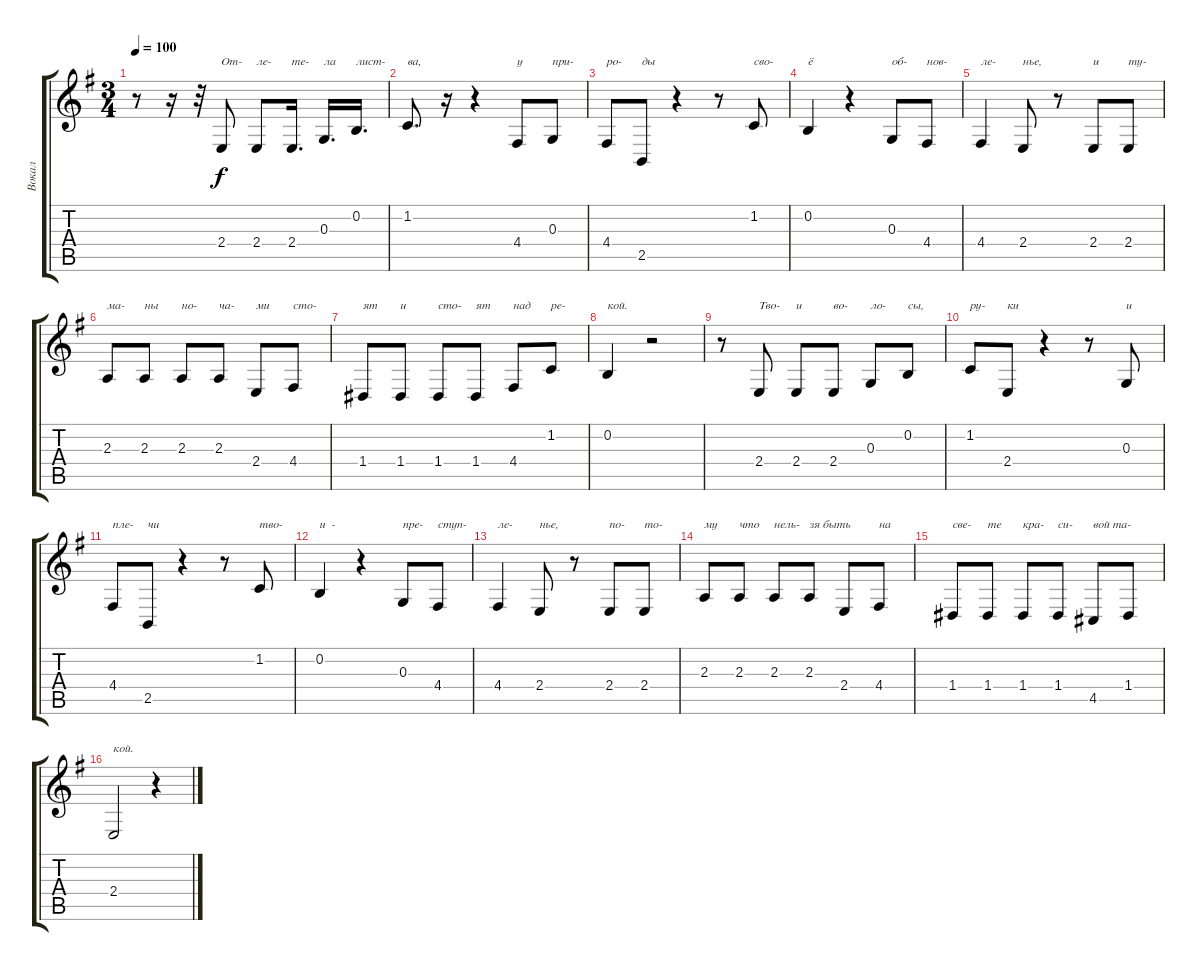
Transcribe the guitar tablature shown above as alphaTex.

\track ("Вокал" "Вокал") {instrument lead3calliope}
\staff {score tabs}
\tuning (E4 B3 G3 D3 A2 E2) {hide}
\ts (3 4)
\tempo 100
\clef g2
\ks eminor
r.8{dy f} r.16 r.32 2.4.8{txt "От-"} 2.4.8{txt "ле-"} 2.4.16{d txt "те-"} 0.3.16{d txt "ла"} 0.2.16{d txt "лист-"} |
1.2.8{d txt "ва,"} r.16 r.4 4.4.8{txt "у"} 0.3.8{txt "при-"} |
4.4.8{txt "ро-"} 2.5.8{txt "ды"} r.4 r.8 1.2.8{txt "сво-"} |
0.2.4{txt "ё"} r.4 0.3.8{txt "об-"} 4.4.8{txt "нов-"} |
4.4.4{txt "ле-"} 2.4.8{txt "нье,"} r.8 2.4.8{txt "и"} 2.4.8{txt "ту-"} |
2.3.8{txt "ма-"} 2.3.8{txt "ны"} 2.3.8{txt "но-"} 2.3.8{txt "ча-"} 2.4.8{txt "ми"} 4.4.8{txt "сто-"} |
1.4.8{txt "ят"} 1.4.8{txt "и"} 1.4.8{txt "сто-"} 1.4.8{txt "ят"} 4.4.8{txt "над"} 1.2.8{txt "ре-"} |
0.2.4{txt "кой."} r.2 |
r.8 2.4.8{txt "Тво-"} 2.4.8{txt "и"} 2.4.8{txt "во-"} 0.3.8{txt "ло-"} 0.2.8{txt "сы,"} |
1.2.8{txt "ру-"} 2.4.8{txt "ки"} r.4 r.8 0.3.8{txt "и"} |
4.4.8{txt "пле-"} 2.5.8{txt "чи"} r.4 r.8 1.2.8{txt "тво-"} |
0.2.4{txt "и  -"} r.4 0.3.8{txt "пре-"} 4.4.8{txt "ступ-"} |
4.4.4{txt "ле-"} 2.4.8{txt "нье,"} r.8 2.4.8{txt "по-"} 2.4.8{txt "то-"} |
2.3.8{txt "му"} 2.3.8{txt "что"} 2.3.8{txt "нель-"} 2.3.8{txt "зя быть"} 2.4.8 4.4.8{txt "на"} |
1.4.8{txt "све-"} 1.4.8{txt "те"} 1.4.8{txt "кра-"} 1.4.8{txt "си-"} 4.5.8{txt "вой та-"} 1.4.8 |
2.4.2{txt "кой."} r.4
